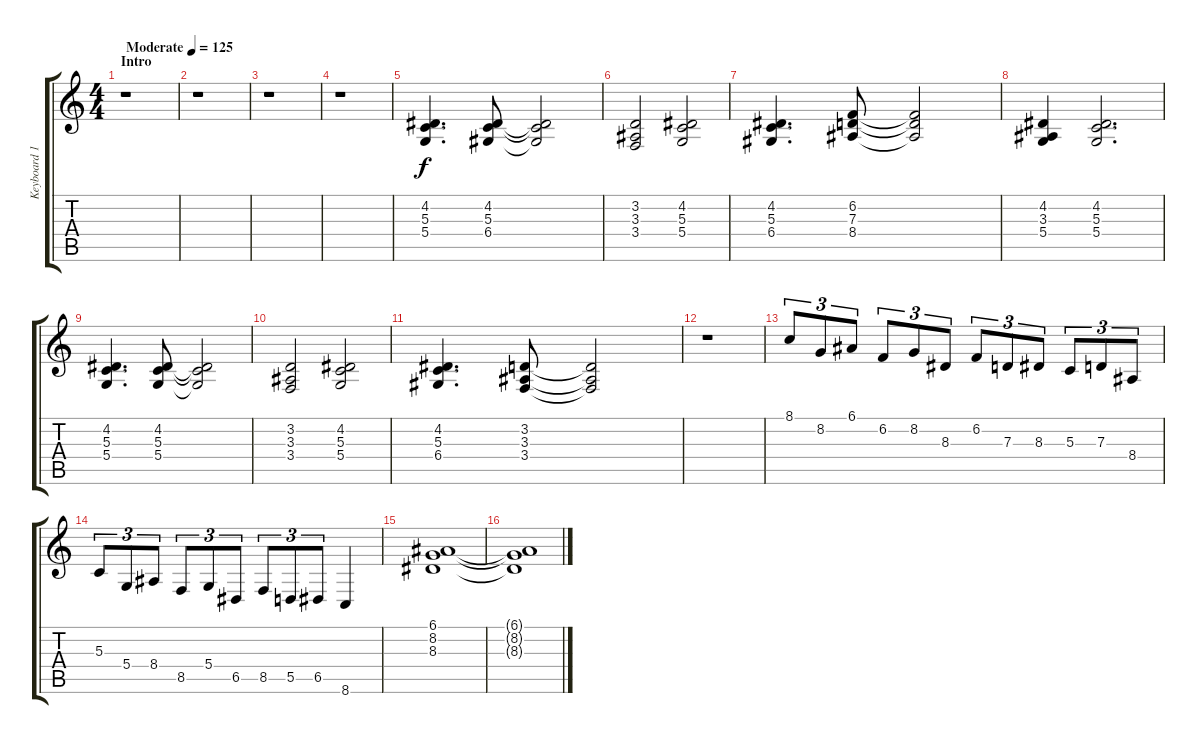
\track ("Keyboard 1" "Keyboard 1") {instrument synthstrings1}
\staff {score tabs}
\tuning (E4 B3 G3 D3 A2 E2) {hide}
\ts (4 4)
\section ("" "Intro")
\tempo (125 "Moderate")
\clef g2
\ks c
r.1{dy f instrument synthstrings1} |
r.1 |
r.1 |
r.1 |
(4.2 5.3 5.4).4{d} (4.2 5.3 6.4).8 (4.2{t} 5.3{t} 6.4{t}).2 |
(3.2 3.3 3.4).2 (4.2 5.3 5.4).2 |
(4.2 5.3 6.4).4{d} (6.2 7.3 8.4).8 (6.2{t} 7.3{t} 8.4{t}).2 |
(4.2 3.3 5.4).4 (4.2 5.3 5.4).2{d} |
(4.2 5.3 5.4).4{d} (4.2 5.3 5.4).8 (4.2{t} 5.3{t} 5.4{t}).2 |
(3.2 3.3 3.4).2 (4.2 5.3 5.4).2 |
(4.2 5.3 6.4).4{d} (3.2 3.3 3.4).8 (3.2{t} 3.3{t} 3.4{t}).2 |
r.1 |
8.1.8{tu (3 2)} 8.2.8{tu (3 2)} 6.1.8{tu (3 2)} 6.2.8{tu (3 2)} 8.2.8{tu (3 2)} 8.3.8{tu (3 2)} 6.2.8{tu (3 2)} 7.3.8{tu (3 2)} 8.3.8{tu (3 2)} 5.3.8{tu (3 2)} 7.3.8{tu (3 2)} 8.4.8{tu (3 2)} |
5.3.8{tu (3 2)} 5.4.8{tu (3 2)} 8.4.8{tu (3 2)} 8.5.8{tu (3 2)} 5.4.8{tu (3 2)} 6.5.8{tu (3 2)} 8.5.8{tu (3 2)} 5.5.8{tu (3 2)} 6.5.8{tu (3 2)} 8.6.4 |
(6.1 8.2 8.3).1 |
(6.1{t} 8.2{t} 8.3{t}).1
